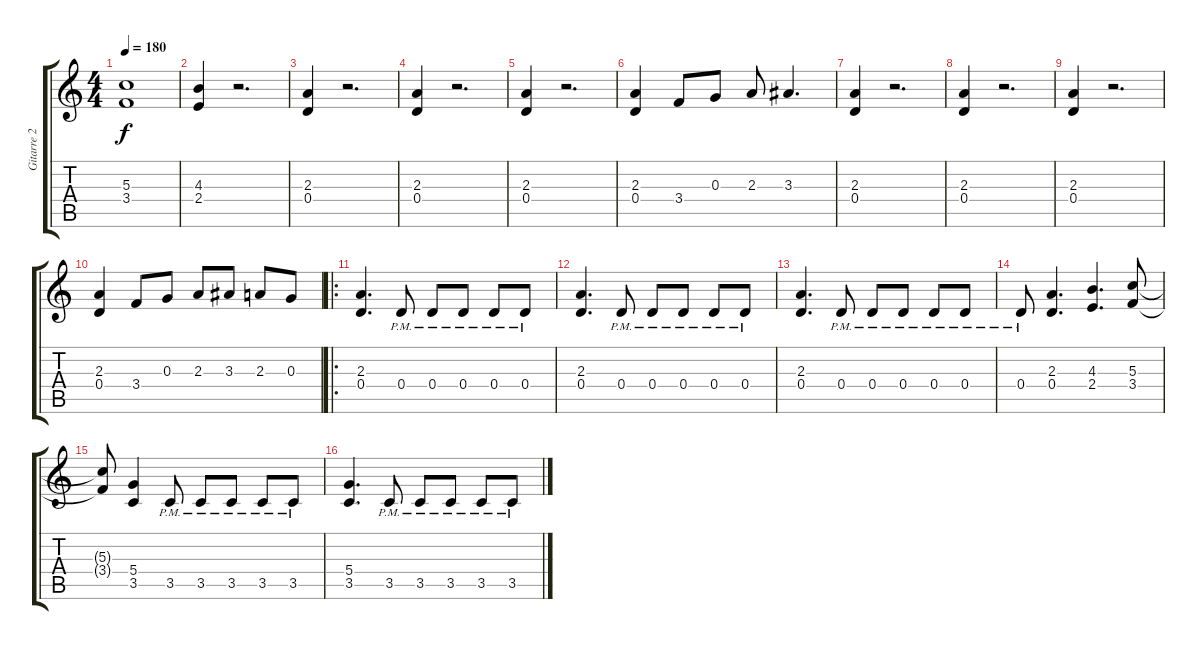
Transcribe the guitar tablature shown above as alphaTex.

\track ("Gitarre 2" "Gitarre 2") {instrument overdrivenguitar}
\staff {score tabs}
\tuning (E4 B3 G3 D3 A2 E2) {hide}
\ts (4 4)
\tempo 180
\clef g2
\ks c
(5.3 3.4).1{dy f} |
(4.3 2.4).4 r.2{d} |
(2.3 0.4).4 r.2{d} |
(2.3 0.4).4 r.2{d} |
(2.3 0.4).4 r.2{d} |
(2.3 0.4).4 3.4.8 0.3.8 2.3.8 3.3.4{d} |
(2.3 0.4).4 r.2{d} |
(2.3 0.4).4 r.2{d} |
(2.3 0.4).4 r.2{d} |
(2.3 0.4).4 3.4.8 0.3.8 2.3.8 3.3.8 2.3.8 0.3.8 |
\ro
(2.3 0.4).4{d} 0.4{pm}.8 0.4{pm}.8 0.4{pm}.8 0.4{pm}.8 0.4{pm}.8 |
(2.3 0.4).4{d} 0.4{pm}.8 0.4{pm}.8 0.4{pm}.8 0.4{pm}.8 0.4{pm}.8 |
(2.3 0.4).4{d} 0.4{pm}.8 0.4{pm}.8 0.4{pm}.8 0.4{pm}.8 0.4{pm}.8 |
0.4{pm}.8 (2.3 0.4).4{d} (4.3 2.4).4{d} (5.3 3.4).8 |
(5.3{t} 3.4{t}).8 (5.4 3.5).4 3.5{pm}.8 3.5{pm}.8 3.5{pm}.8 3.5{pm}.8 3.5{pm}.8 |
(5.4 3.5).4{d} 3.5{pm}.8 3.5{pm}.8 3.5{pm}.8 3.5{pm}.8 3.5{pm}.8
